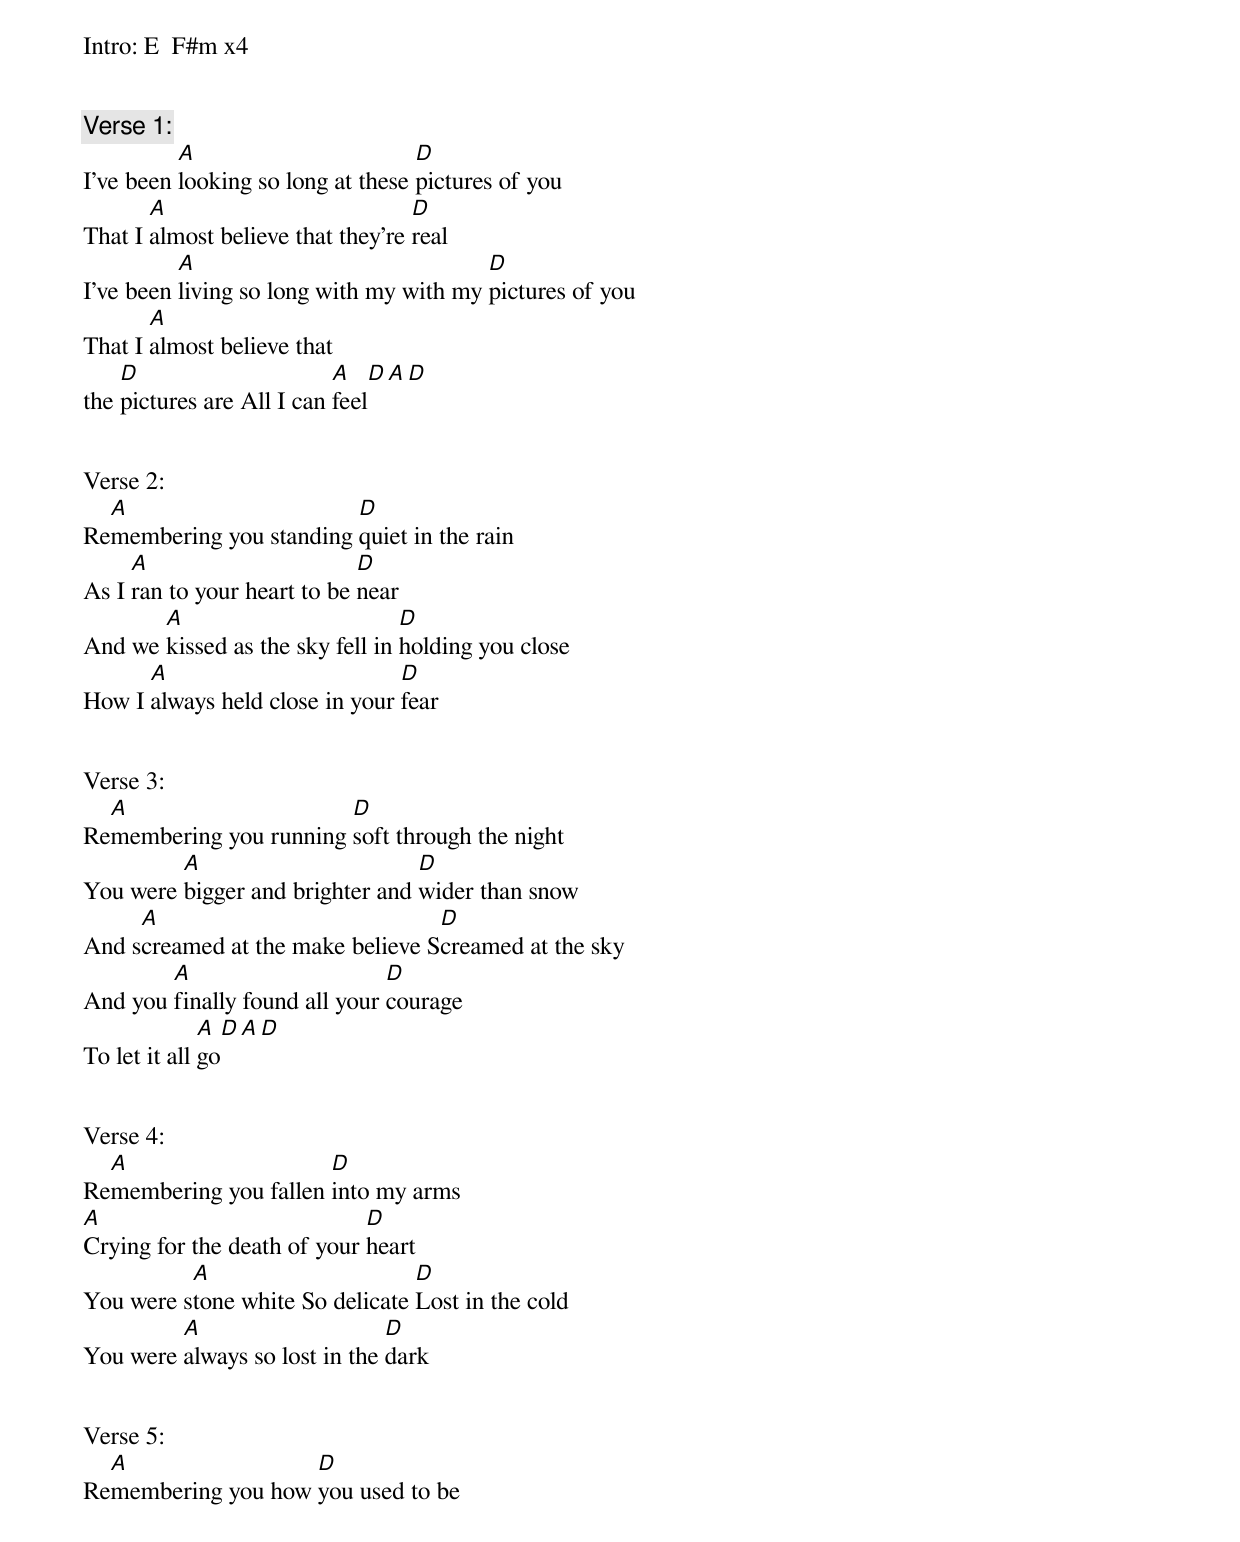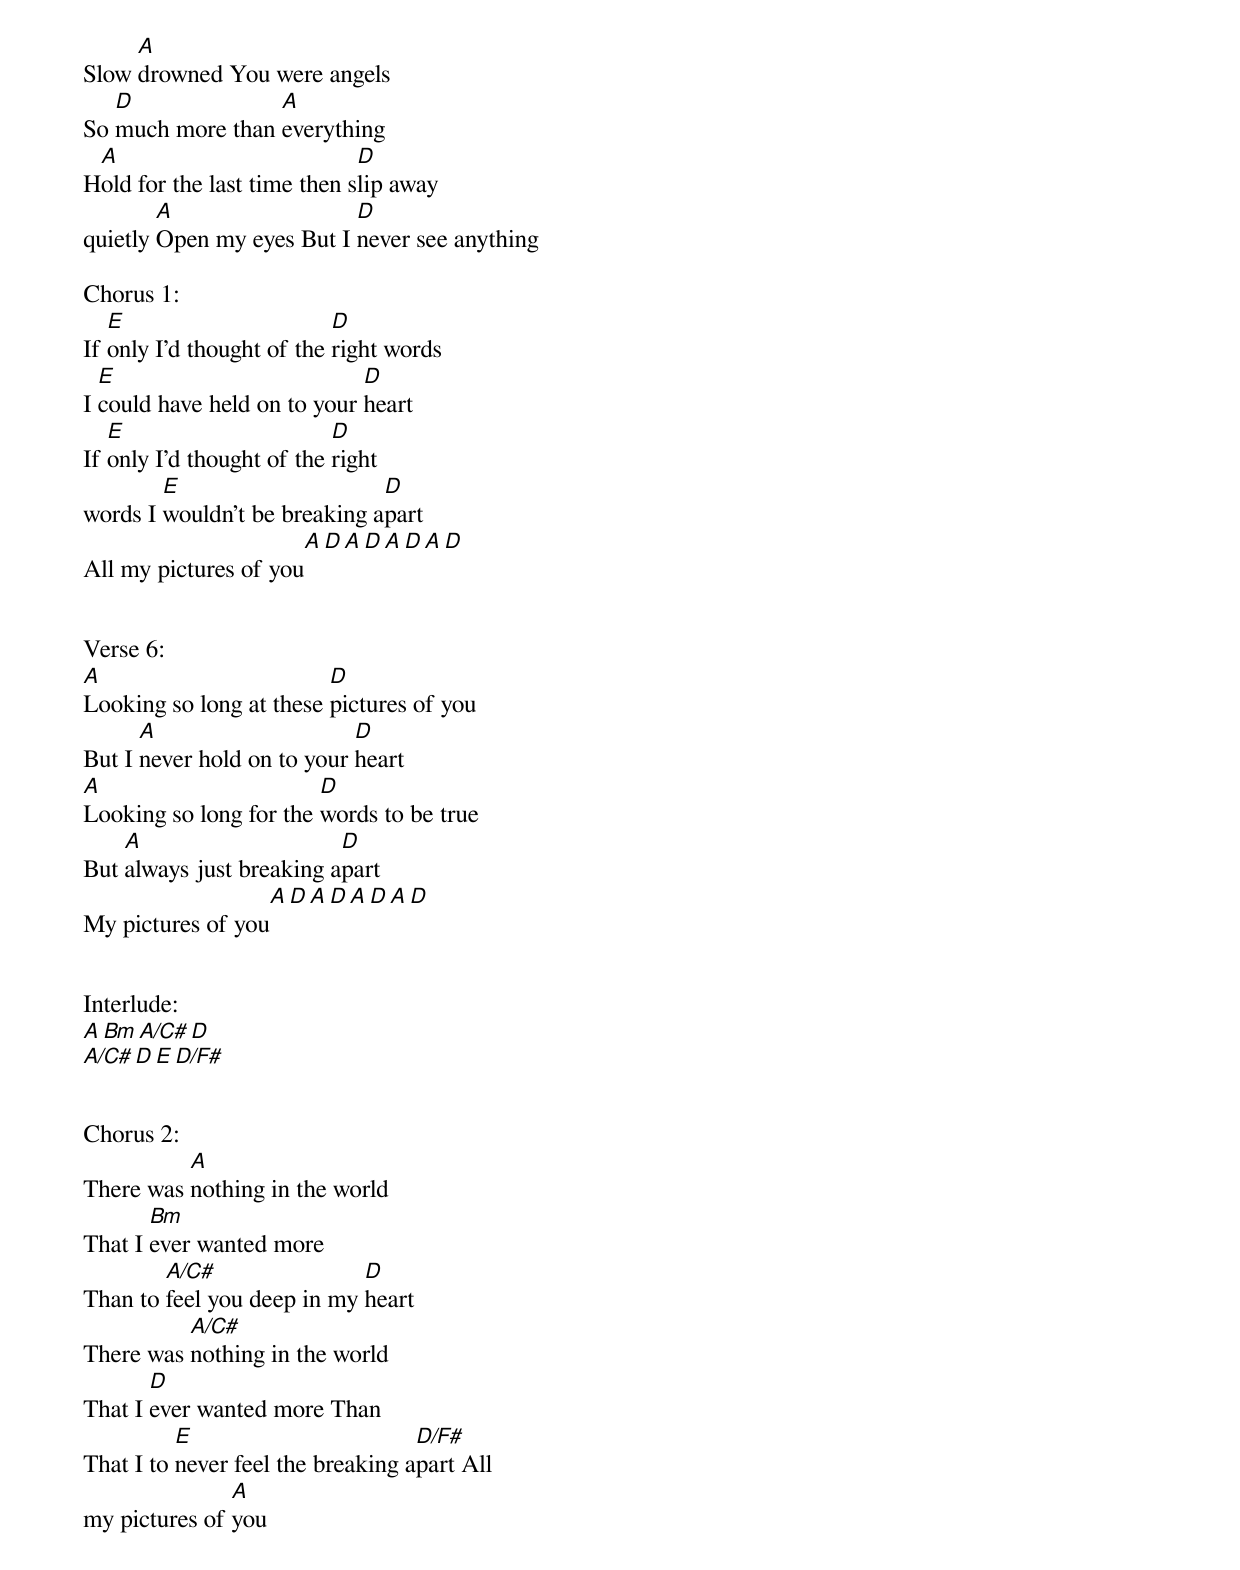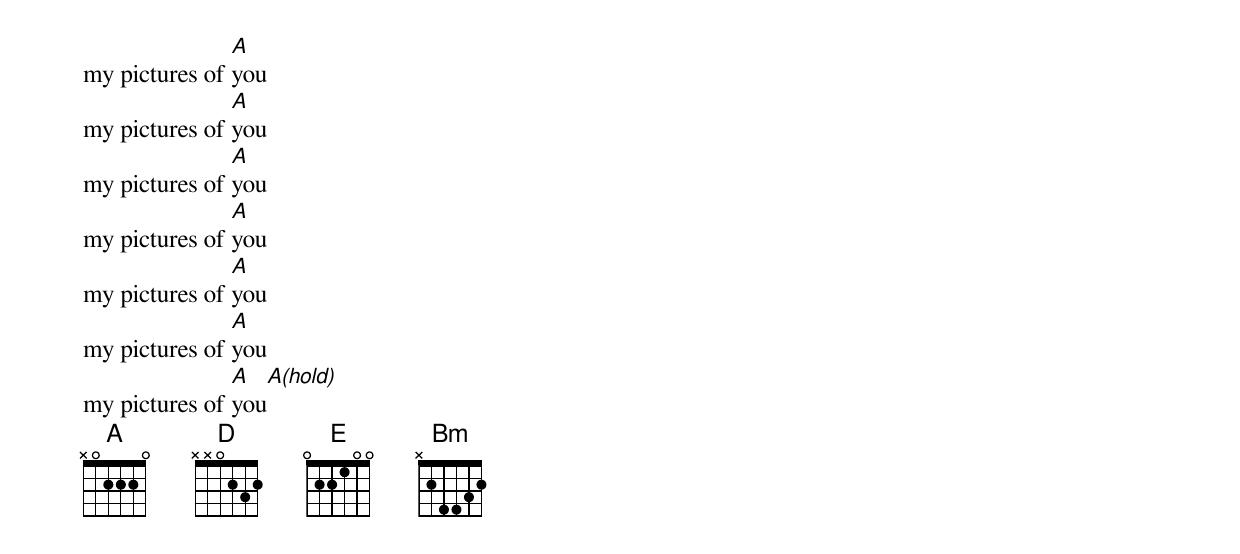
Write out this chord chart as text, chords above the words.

Intro: E  F#m x4


Verse 1:
          A                        D
I've been looking so long at these pictures of you
       A                           D
That I almost believe that they're real
          A                              D
I've been living so long with my with my pictures of you
       A
That I almost believe that
    D                      A   D A D
the pictures are All I can feel


Verse 2:
  A                      D
Remembering you standing quiet in the rain
     A                       D
As I ran to your heart to be near
       A                         D
And we kissed as the sky fell in holding you close
      A                         D
How I always held close in your fear


Verse 3:
  A                     D
Remembering you running soft through the night
         A                       D
You were bigger and brighter and wider than snow
     A                            D
And screamed at the make believe Screamed at the sky
        A                      D
And you finally found all your courage
              A D A D
To let it all go


Verse 4:
  A                    D
Remembering you fallen into my arms
A                            D
Crying for the death of your heart
          A                      D
You were stone white So delicate Lost in the cold
         A                     D
You were always so lost in the dark


Verse 5:
  A                 D
Remembering you how you used to be
     A
Slow drowned You were angels
   D              A
So much more than everything
 A                           D
Hold for the last time then slip away
        A                  D
quietly Open my eyes But I never see anything

Chorus 1:
   E                       D
If only I'd thought of the right words
  E                          D
I could have held on to your heart
   E                       D
If only I'd thought of the right
        E                     D
words I wouldn't be breaking apart
                      A D A D A D A D
All my pictures of you


Verse 6:
A                        D
Looking so long at these pictures of you
      A                     D
But I never hold on to your heart
A                       D
Looking so long for the words to be true
    A                     D
But always just breaking apart
                  A D A D A D A D
My pictures of you


Interlude:
A     Bm  A/C#  D
A/C#  D   E     D/F#


Chorus 2:
          A
There was nothing in the world
       Bm
That I ever wanted more
        A/C#                D
Than to feel you deep in my heart
          A/C#
There was nothing in the world
       D
That I ever wanted more Than
          E                        D/F#
That I to never feel the breaking apart All
               A
my pictures of you
               A
my pictures of you
               A
my pictures of you
               A
my pictures of you
               A
my pictures of you
               A
my pictures of you
               A
my pictures of you
               A   A(hold)
my pictures of you
